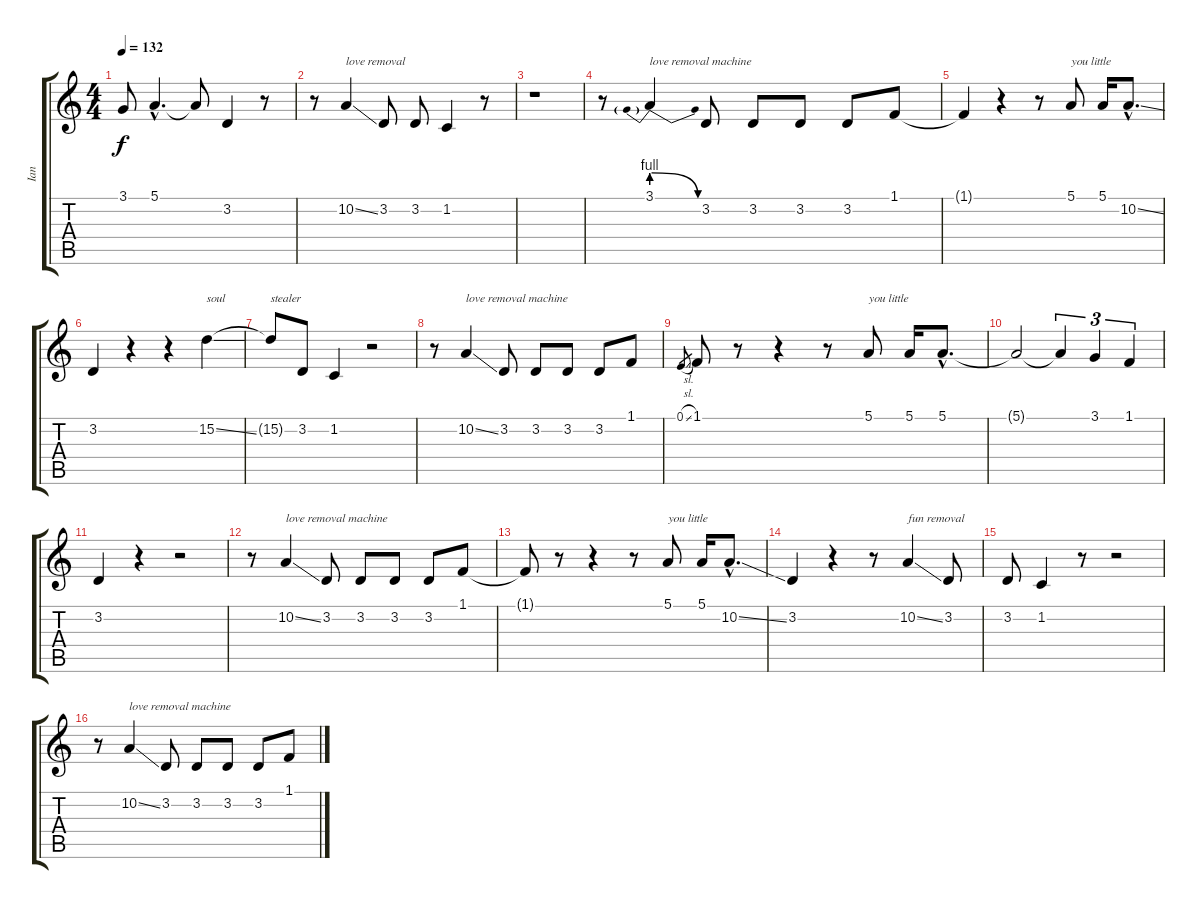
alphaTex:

\track ("Ian" "Ian") {instrument lead6voice}
\staff {score tabs}
\tuning (E4 B3 G3 D3 A2 E2) {hide}
\ts (4 4)
\tempo 132
\clef g2
\ks c
3.1{t}.8{dy f} 5.1{hac}.4{d} 5.1{t}.8 3.2.4 r.8 |
r.8 10.2{ss}.4{txt "love removal"} 3.2.8 3.2.8 1.2.4 r.8 |
r.1 |
r.8 3.1{be (prebendrelease 0 4 60 0)}.4{txt "love removal machine"} 3.2.8 3.2.8 3.2.8 3.2.8 1.1.8 |
1.1{t}.4 r.4 r.8 5.1.8{txt "you little"} 5.1.16 10.2{ss hac}.8{d} |
3.2.4 r.4 r.4 15.2{ss}.4{txt "soul"} |
15.2{t}.8{txt "stealer"} 3.2.8 1.2.4 r.2 |
r.8 10.2{ss}.4{txt "love removal machine"} 3.2.8 3.2.8 3.2.8 3.2.8 1.1.8 |
0.1{sl}.8{gr} 1.1.8 r.8 r.4 r.8 5.1.8{txt "you little"} 5.1.16 5.1{hac}.8{d} |
5.1{t}.2 5.1{t}.4{tu (3 2)} 3.1.4{tu (3 2)} 1.1.4{tu (3 2)} |
3.2.4 r.4 r.2 |
r.8 10.2{ss}.4{txt "love removal machine"} 3.2.8 3.2.8 3.2.8 3.2.8 1.1.8 |
1.1{t}.8 r.8 r.4 r.8 5.1.8{txt "you little"} 5.1.16 10.2{ss hac}.8{d} |
3.2.4 r.4 r.8 10.2{ss}.4{txt "fun removal"} 3.2.8 |
3.2.8 1.2.4 r.8 r.2 |
r.8 10.2{ss}.4{txt "love removal machine"} 3.2.8 3.2.8 3.2.8 3.2.8 1.1.8
